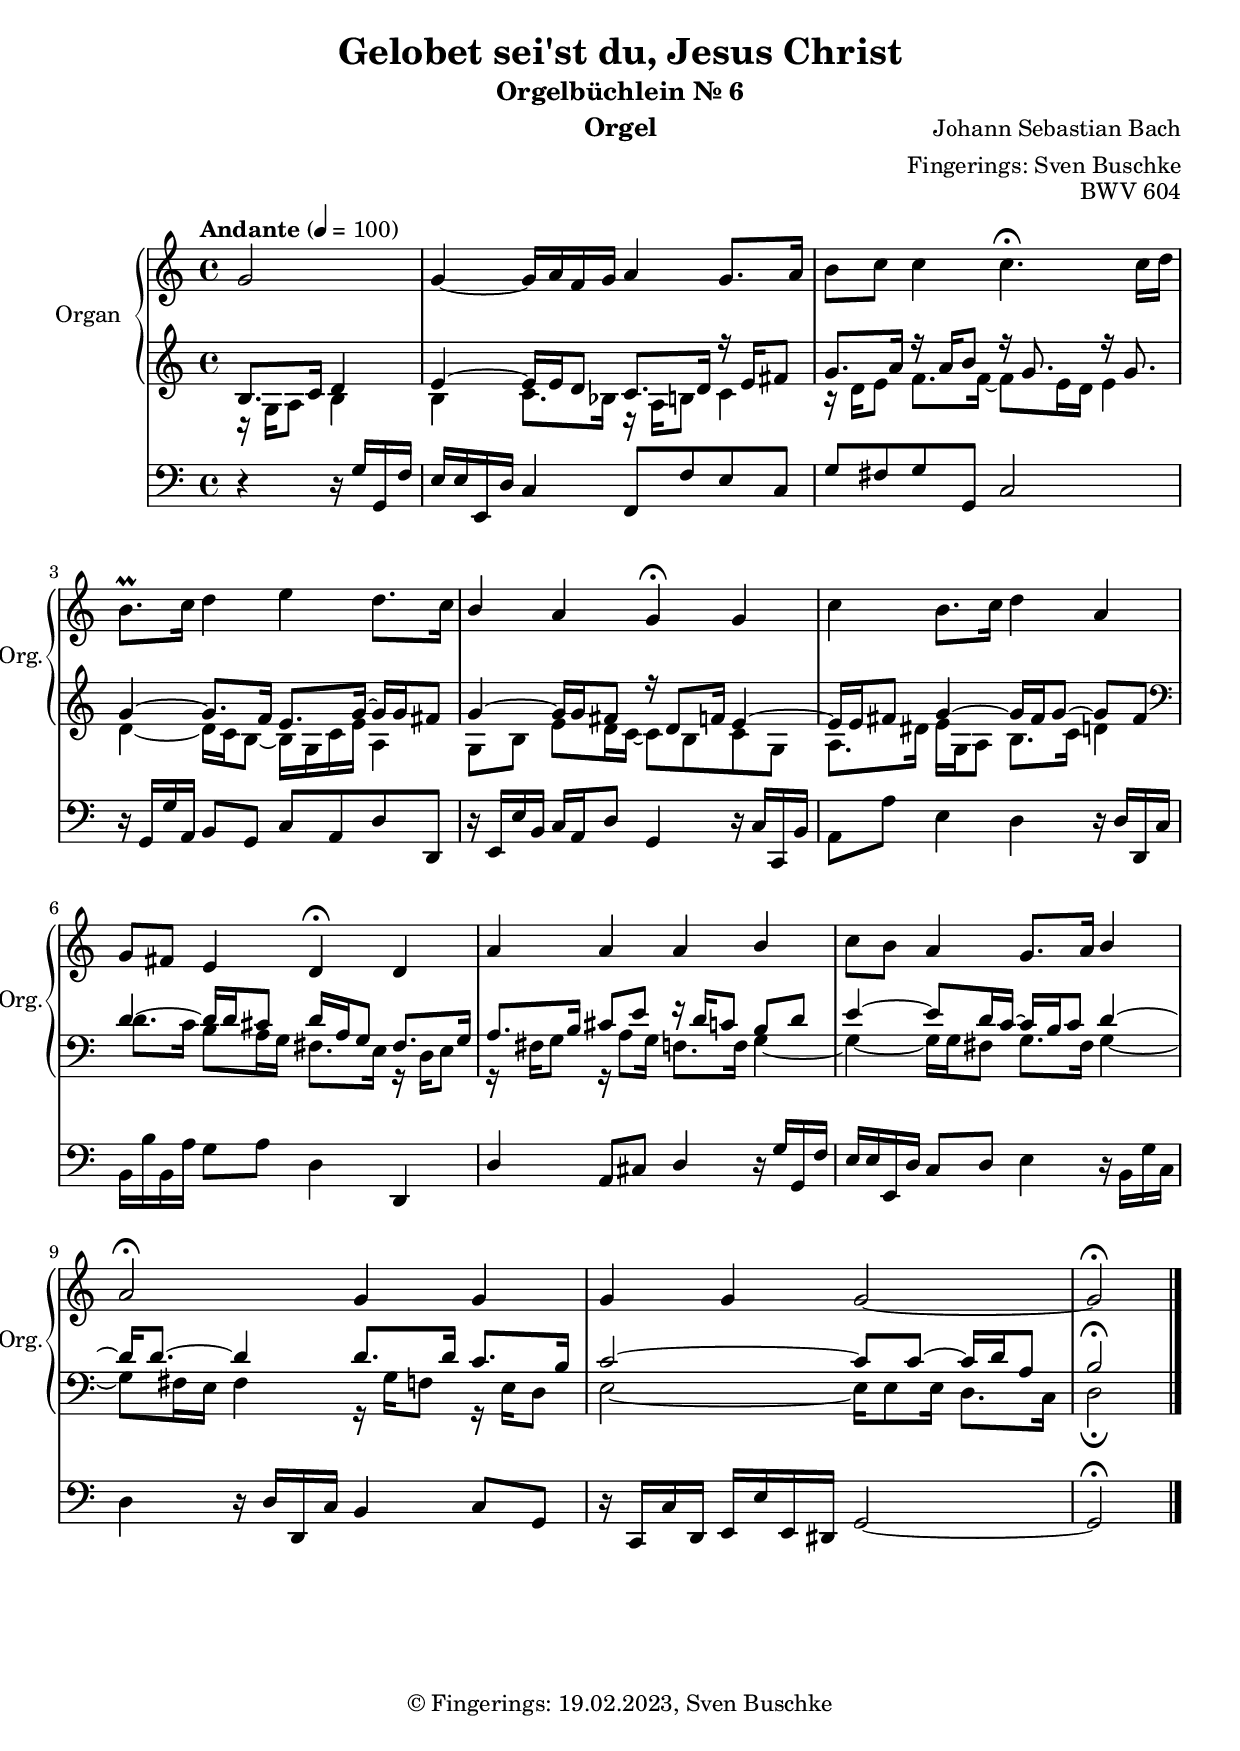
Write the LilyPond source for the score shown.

\version "2.24.1"
\language "english"

\header {
  dedication = ""
  title = "Gelobet sei'st du, Jesus Christ"
  subtitle = "Orgelbüchlein Nr. 6"
  subsubtitle = ""
  instrument = "Orgel"
  composer = "Johann Sebastian Bach"
  arranger = "Fingerings: Sven Buschke"
  poet = ""
  meter = ""
  piece = ""
  opus = "BWV 604"
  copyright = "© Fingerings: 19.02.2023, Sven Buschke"
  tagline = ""
}

\paper {
  #(set-paper-size "a4")
}

\layout {
  \context {
    \Voice
    \consists "Melody_engraver"
    \override Stem #'neutral-direction = #'()
  }
}

global = {
  \key c \major
  \time 4/4
  \tempo "Andante" 4=100
}

right = \relative c'' {
  \global
  % Music follows here.
  \partial 2
  g2|
  g4~ g16 a f g a4 g8. a16|
  b8 c c4 c4.\fermata c16 d|
  b8.\prall c16 d4 e d8. c16|
  b4 a g\fermata g|
  c4 b8. c16 d4 a|
  g8 fs e4 d\fermata d|
  a' a a b|
  c8 b a4 g8. a16 b4|
  a2\fermata g4 g|
  g g g2~|
  g2\fermata
  \bar "|."
}

leftOne = \relative c' {
  \global
  % Music follows here.
  \clef treble
  \partial 2
  b8. c16 d4|
  e4~ e16 e d8 c8. d16 r e fs8|
  g8. a16 r a b8 r16 g8. r16 g8.|
  g4~ g8. f16 e8. g16~ g g fs8|
  g4~ 16 g  fs8 r16 d8 f16 e4~|
  e16 e fs8 g4~ 16 fs g8~ g fs|
  \clef bass
  d4~ 16 d cs8 d16 a g8 fs8. g16|
  a8. b16 cs8 e r16 d c8 b d|
  e4~ 8 d16 c~c b c8 d4~|
  d16 8.~ 4 8. 16 c8. b16|
  c2~ 8 8~16 d a8|
  b2\fermata
  \bar "|."
}

leftTwo = \relative c' {
  \global
  % Music follows here.
  \clef treble
  \partial 2
  r16 g a8 b4|
  b c8. bf16 r  a b8 c4|
  r16 d e8 f8. 16~8 e16 d e4|
  d~ 16 c b8~ 16 g c e a,4|
  g8 b e d16 c~8 b c g|
  a8. ds16 e g, a8 b8. c16 d4|
  \clef bass
  d8. c16 b8 a16 g fs8. e16 r d e8|
  r16 fs g8 r16 a8 g16 f8. 16 g4~|
  4~16 g fs8 g8. fs16 g4~|
  8 fs16 e fs4 r16 g f8 r16 e d8|
  e2~16 8 16 d8. c16|
  d2\fermata
  \bar "|."
}

pedal = \relative c {
  \global
  % Music follows here.
  \partial 2
  r4 r16 g' g, f'|
  e e e, d' c4 f,8 f' e c|
  g' fs g g, c2|
  r16 g g' a, b8 g c a d d,|
  r16 e e' b c a d8 g,4 r16 c c, b'|
  a8 a' e4 d4 r16 d d, c'|
  b b' b, a' g8 a d,4 d,|
  d' a8 cs d4 r16 g g, f'|
  e e e, d' c8 d e4 r16 b g' c,|
  d4 r16 d d, c' b4 c8 g|
  r16 c, c' d, e e' e, ds g2~|
  g2\fermata
  \bar "|."
}

\score {
  <<
    \new PianoStaff \with {
      instrumentName = "Organ"
      shortInstrumentName = "Org."
    } <<
      \new Staff = "right" \with {
        midiInstrument = "church organ"
      } \right
      \new Staff = "left" \with {
        midiInstrument = "church organ"
      } { \clef bass << \leftOne \\ \leftTwo >> }
    >>
    \new Staff = "pedal" \with {
      midiInstrument = "church organ"
    } { \clef bass \pedal }
  >>
  \layout { }
  \midi { }
}
